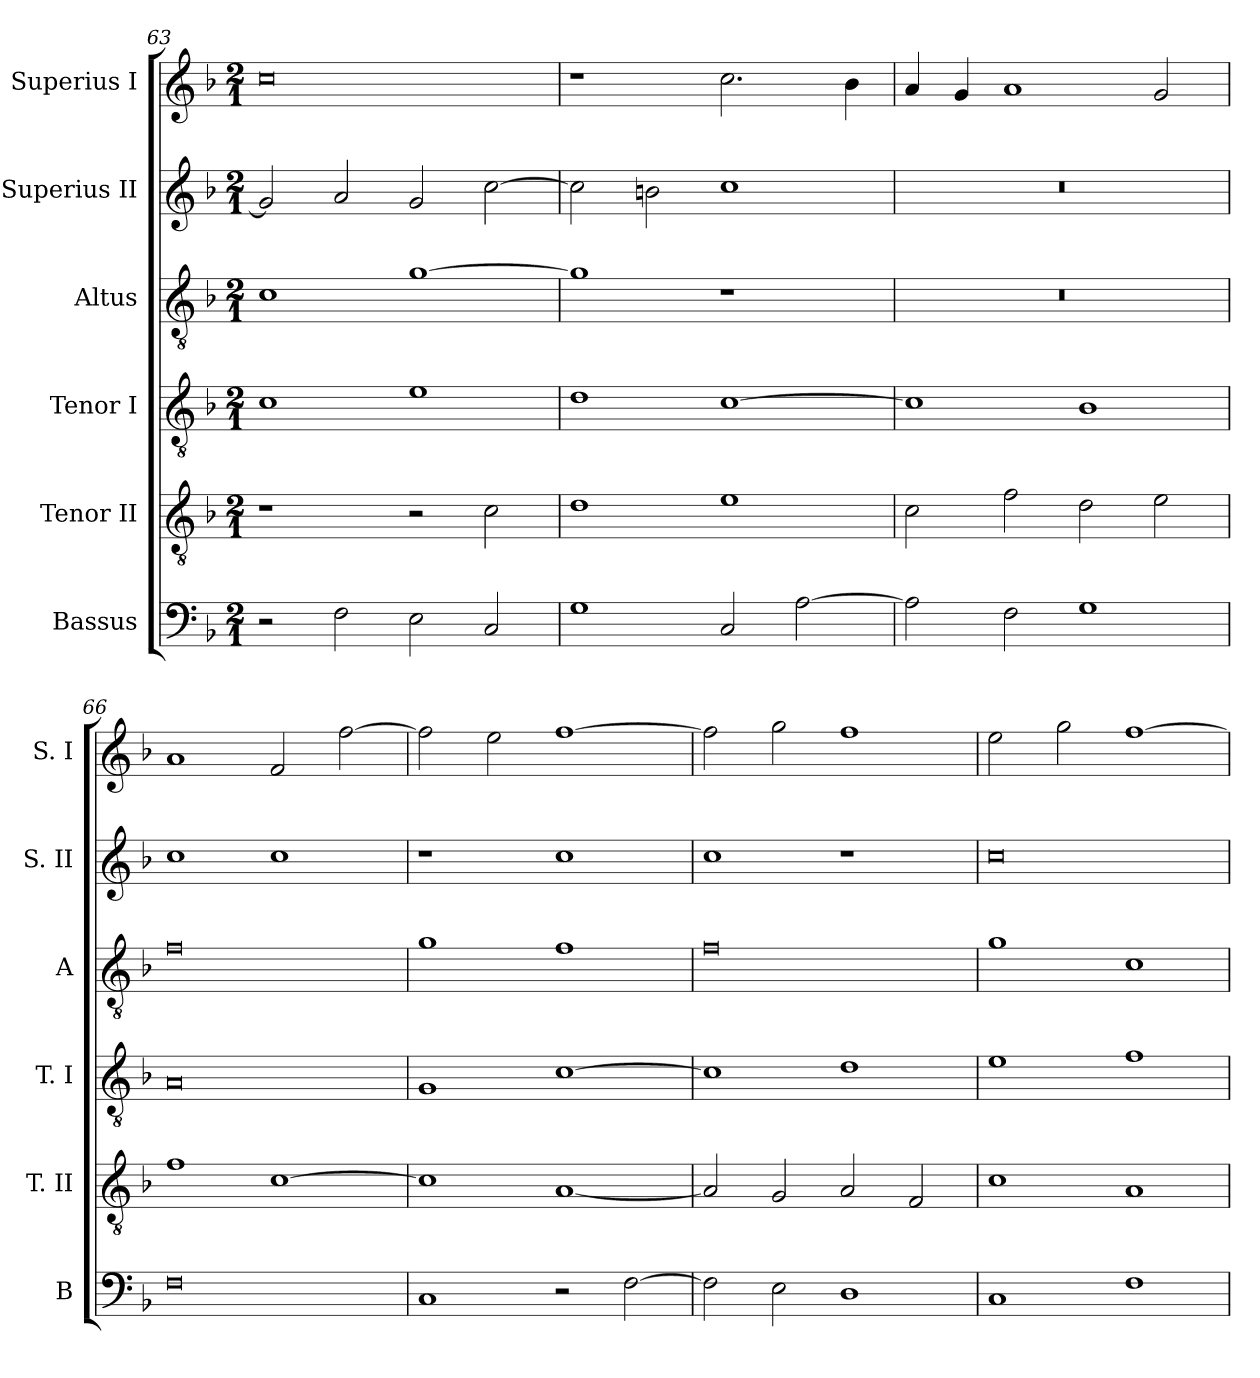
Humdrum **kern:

**kern	**kern	**kern	**kern	**kern	**kern
*part6	*part5	*part4	*part3	*part2	*part1
*staff6	*staff5	*staff4	*staff3	*staff2	*staff1
*I"Bassus	*I"Tenor II	*I"Tenor I	*I"Altus	*I"Superius II	*I"Superius I
*I'B	*I'T. II	*I'T. I	*I'A	*I'S. II	*I'S. I
*clefF4	*clefGv2	*clefGv2	*clefGv2	*clefG2	*clefG2
*k[b-]	*k[b-]	*k[b-]	*k[b-]	*k[b-]	*k[b-]
*F:	*F:	*F:	*F:	*F:	*F:
*M2/1	*M2/1	*M2/1	*M2/1	*M2/1	*M2/1
=63	=63	=63	=63	=63	=63
2r	1r	1c	1c	2g]	0cc
2F	.	.	.	2a	.
2E	2r	1e	[1g	2g	.
2C	2c	.	.	[2cc	.
=64	=64	=64	=64	=64	=64
1G	1d	1d	1g]	2cc]	1r
.	.	.	.	2bn	.
2C	1e	[1c	1r	1cc	2.cc
[2A	.	.	.	.	.
.	.	.	.	.	4b-
=65	=65	=65	=65	=65	=65
2A]	2c	1c]	0r	0r	4a
.	.	.	.	.	4g
2F	2f	.	.	.	1a
1G	2d	1B-	.	.	.
.	2e	.	.	.	2g
=66	=66	=66	=66	=66	=66
0F	1f	0A	0f	1cc	1a
.	[1c	.	.	1cc	2f
.	.	.	.	.	[2ff
=67	=67	=67	=67	=67	=67
1C	1c]	1G	1g	1r	2ff]
.	.	.	.	.	2ee
2r	[1A	[1c	1f	1cc	[1ff
[2F	.	.	.	.	.
=68	=68	=68	=68	=68	=68
2F]	2A]	1c]	0f	1cc	2ff]
2E	2G	.	.	.	2gg
1D	2A	1d	.	1r	1ff
.	2F	.	.	.	.
=69	=69	=69	=69	=69	=69
1C	1c	1e	1g	0cc	2ee
.	.	.	.	.	2gg
1F	1A	1f	1c	.	[1ff
=	=	=	=	=	=
*-	*-	*-	*-	*-	*-
